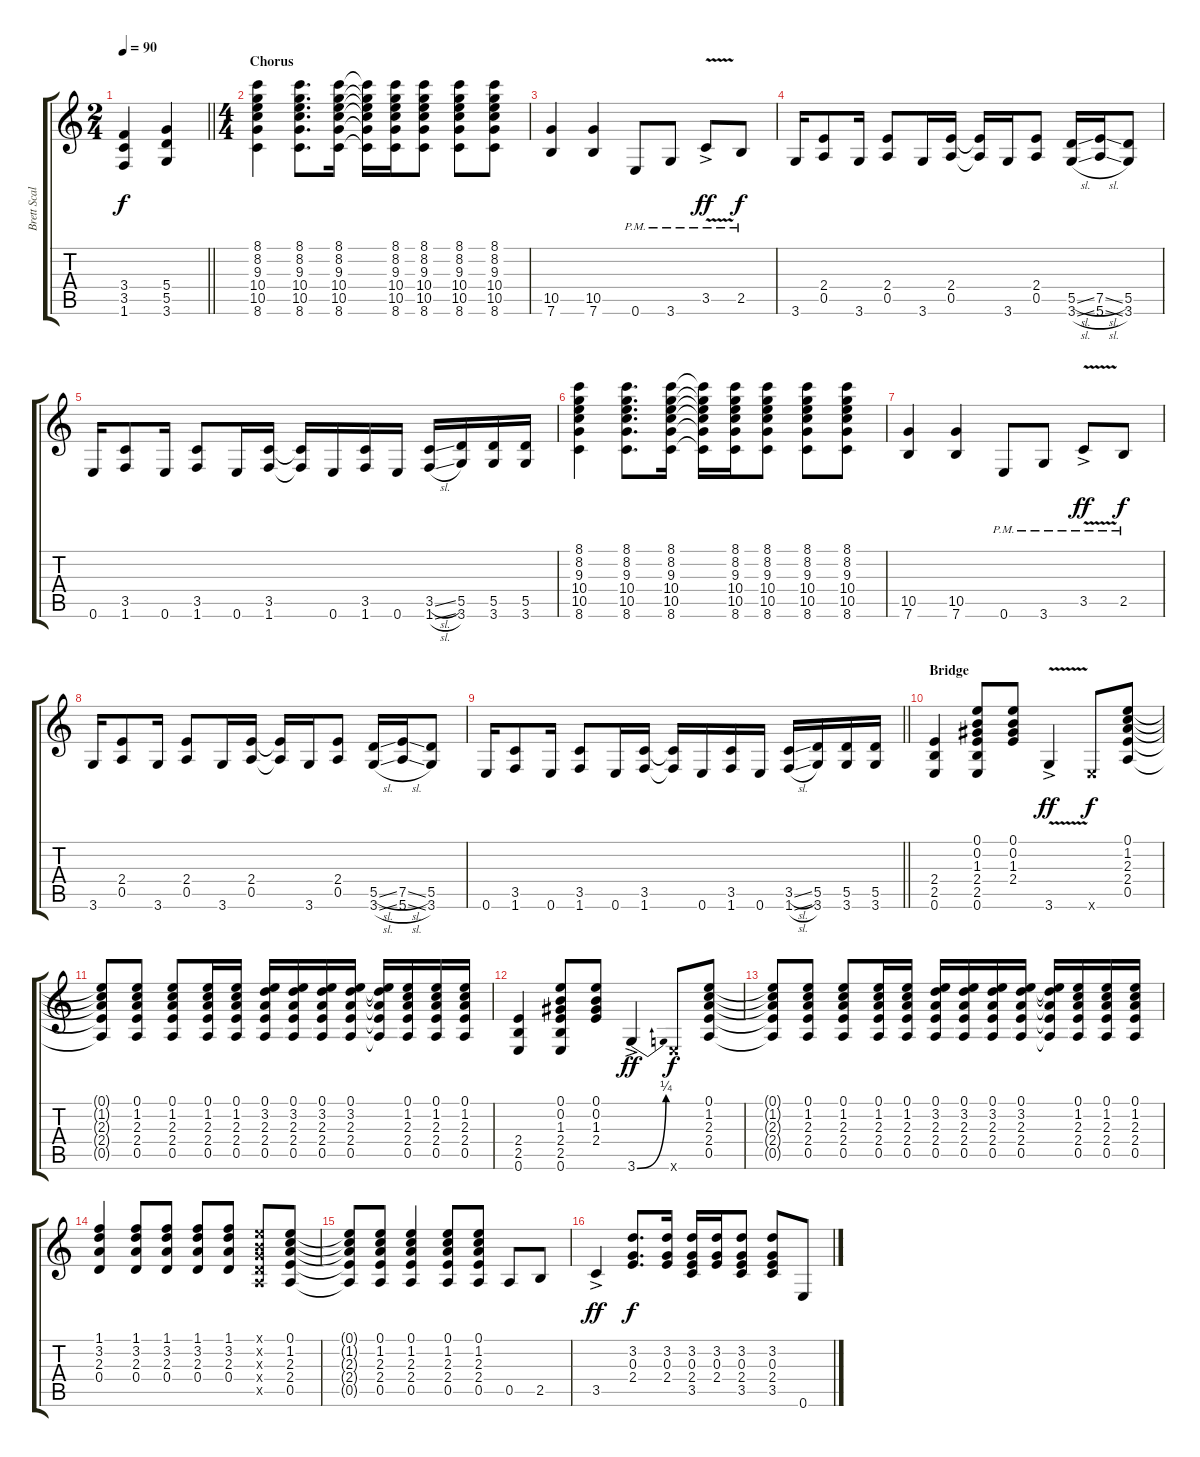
\track ("Brett Scallions (Rhythm Guitar)" "Brett Scal") {instrument distortionguitar}
\staff {score tabs}
\tuning (E4 B3 G3 D3 A2 E2) {hide}
\ts (2 4)
\tempo 90
\clef g2
\barLineRight lightlight
\ks c
(3.4 3.5 1.6).4{dy f} (5.4 5.5 3.6).4 |
\ts (4 4)
\section ("" "Chorus")
(8.1 8.2 9.3 10.4 10.5 8.6).4 (8.1 8.2 9.3 10.4 10.5 8.6).8{d} (8.1 8.2 9.3 10.4 10.5 8.6).16 (8.1{t} 8.2{t} 9.3{t} 10.4{t} 10.5{t} 8.6{t}).16 (8.1 8.2 9.3 10.4 10.5 8.6).16 (8.1 8.2 9.3 10.4 10.5 8.6).8 (8.1 8.2 9.3 10.4 10.5 8.6).8 (8.1 8.2 9.3 10.4 10.5 8.6).8 |
(10.5 7.6).4 (10.5 7.6).4 0.6{pm}.8 3.6{pm}.8 3.5{v ac pm}.8{dy ff} 2.5{pm}.8{dy f} |
3.6.16 (2.4 0.5).8 3.6.16 (2.4 0.5).8 3.6.16 (2.4 0.5).16 (2.4{t} 0.5{t}).16 3.6.16 (2.4 0.5).8 (5.5{sl} 3.6{sl}).16 (7.5{sl} 5.6{sl}).16 (5.5 3.6).8 |
0.6.16 (3.5 1.6).8 0.6.16 (3.5 1.6).8 0.6.16 (3.5 1.6).16 (3.5{t} 1.6{t}).16 0.6.16 (3.5 1.6).16 0.6.16 (3.5{sl} 1.6{sl}).16 (5.5 3.6).16 (5.5 3.6).16 (5.5 3.6).16 |
(8.1 8.2 9.3 10.4 10.5 8.6).4 (8.1 8.2 9.3 10.4 10.5 8.6).8{d} (8.1 8.2 9.3 10.4 10.5 8.6).16 (8.1{t} 8.2{t} 9.3{t} 10.4{t} 10.5{t} 8.6{t}).16 (8.1 8.2 9.3 10.4 10.5 8.6).16 (8.1 8.2 9.3 10.4 10.5 8.6).8 (8.1 8.2 9.3 10.4 10.5 8.6).8 (8.1 8.2 9.3 10.4 10.5 8.6).8 |
(10.5 7.6).4 (10.5 7.6).4 0.6{pm}.8 3.6{pm}.8 3.5{v ac pm}.8{dy ff} 2.5{pm}.8{dy f} |
3.6.16 (2.4 0.5).8 3.6.16 (2.4 0.5).8 3.6.16 (2.4 0.5).16 (2.4{t} 0.5{t}).16 3.6.16 (2.4 0.5).8 (5.5{sl} 3.6{sl}).16 (7.5{sl} 5.6{sl}).16 (5.5 3.6).8 |
\barLineRight lightlight
0.6.16 (3.5 1.6).8 0.6.16 (3.5 1.6).8 0.6.16 (3.5 1.6).16 (3.5{t} 1.6{t}).16 0.6.16 (3.5 1.6).16 0.6.16 (3.5{sl} 1.6{sl}).16 (5.5 3.6).16 (5.5 3.6).16 (5.5 3.6).16 |
\section ("" "Bridge")
(2.4 2.5 0.6).4 (0.1 0.2 1.3 2.4 2.5 0.6).8 (0.1 0.2 1.3 2.4).8 3.6{v ac}.4{dy ff} 0.6{x}.8{dy f} (0.1 1.2 2.3 2.4 0.5).8 |
(0.1{t} 1.2{t} 2.3{t} 2.4{t} 0.5{t}).8 (0.1 1.2 2.3 2.4 0.5).8 (0.1 1.2 2.3 2.4 0.5).8 (0.1 1.2 2.3 2.4 0.5).16 (0.1 1.2 2.3 2.4 0.5).16 (0.1 3.2 2.3 2.4 0.5).16 (0.1 3.2 2.3 2.4 0.5).16 (0.1 3.2 2.3 2.4 0.5).16 (0.1 3.2 2.3 2.4 0.5).16 (0.1{t} 3.2{t} 2.3{t} 2.4{t} 0.5{t}).16 (0.1 1.2 2.3 2.4 0.5).16 (0.1 1.2 2.3 2.4 0.5).16 (0.1 1.2 2.3 2.4 0.5).16 |
(2.4 2.5 0.6).4 (0.1 0.2 1.3 2.4 2.5 0.6).8 (0.1 0.2 1.3 2.4).8 3.6{be (bend 0 0 60 1) ac}.4{dy ff} 0.6{x}.8{dy f} (0.1 1.2 2.3 2.4 0.5).8 |
(0.1{t} 1.2{t} 2.3{t} 2.4{t} 0.5{t}).8 (0.1 1.2 2.3 2.4 0.5).8 (0.1 1.2 2.3 2.4 0.5).8 (0.1 1.2 2.3 2.4 0.5).16 (0.1 1.2 2.3 2.4 0.5).16 (0.1 3.2 2.3 2.4 0.5).16 (0.1 3.2 2.3 2.4 0.5).16 (0.1 3.2 2.3 2.4 0.5).16 (0.1 3.2 2.3 2.4 0.5).16 (0.1{t} 3.2{t} 2.3{t} 2.4{t} 0.5{t}).16 (0.1 1.2 2.3 2.4 0.5).16 (0.1 1.2 2.3 2.4 0.5).16 (0.1 1.2 2.3 2.4 0.5).16 |
(1.1 3.2 2.3 0.4).4 (1.1 3.2 2.3 0.4).8 (1.1 3.2 2.3 0.4).8 (1.1 3.2 2.3 0.4).8 (1.1 3.2 2.3 0.4).8 (0.1{x} 0.2{x} 0.3{x} 0.4{x} 0.5{x}).8 (0.1 1.2 2.3 2.4 0.5).8 |
(0.1{t} 1.2{t} 2.3{t} 2.4{t} 0.5{t}).8 (0.1 1.2 2.3 2.4 0.5).8 (0.1 1.2 2.3 2.4 0.5).4 (0.1 1.2 2.3 2.4 0.5).8 (0.1 1.2 2.3 2.4 0.5).8 0.5.8 2.5.8 |
3.5{ac}.4{dy ff} (3.2 0.3 2.4).8{d dy f} (3.2 0.3 2.4).16 (3.2 0.3 2.4 3.5).16 (3.2 0.3 2.4).16 (3.2 0.3 2.4 3.5).8 (3.2 0.3 2.4 3.5).8 0.6.8
